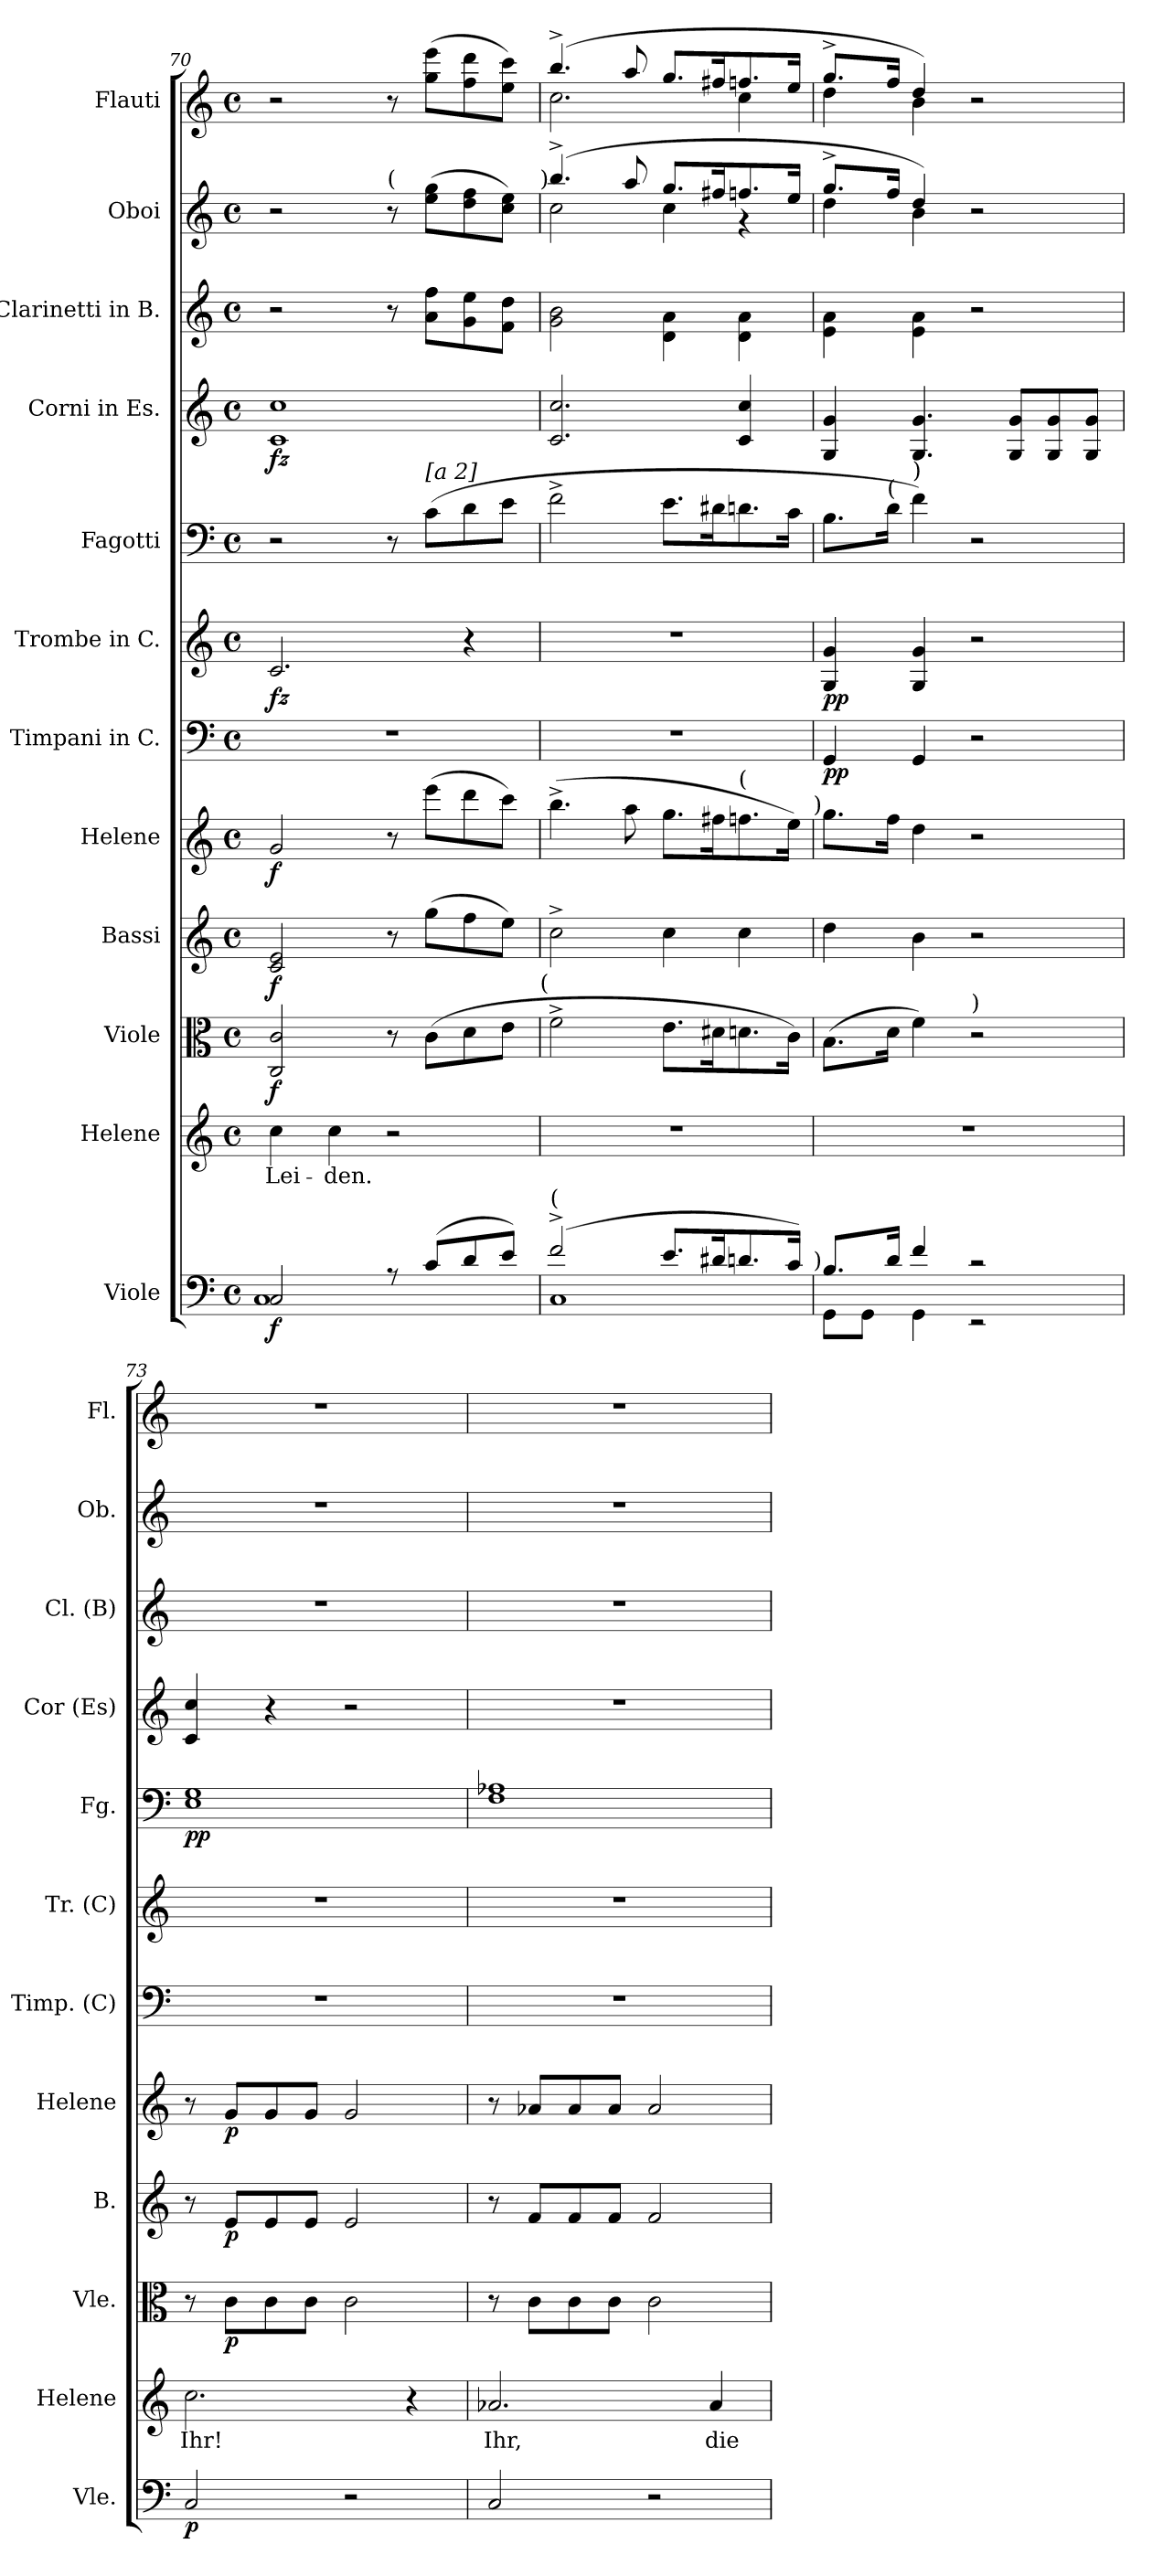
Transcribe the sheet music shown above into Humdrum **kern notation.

**kern	**dynam	**kern	**text	**kern	**dynam	**kern	**dynam	**kern	**dynam	**kern	**dynam	**kern	**dynam	**kern	**dynam	**kern	**dynam	**kern	**kern	**kern
*part12	*part12	*part11	*part11	*part10	*part10	*part9	*part9	*part8	*part8	*part7	*part7	*part6	*part6	*part5	*part5	*part4	*part4	*part3	*part2	*part1
*staff12	*staff12	*staff11	*staff11	*staff10	*staff10	*staff9	*staff9	*staff8	*staff8	*staff7	*staff7	*staff6	*staff6	*staff5	*staff5	*staff4	*staff4	*staff3	*staff2	*staff1
*I"Viole	*	*I"Helene	*	*I"Viole	*	*I"Bassi	*	*I"Helene	*	*I"Timpani in C.	*	*I"Trombe in C.	*	*I"Fagotti	*	*I"Corni in Es.	*	*I"Clarinetti in B.	*I"Oboi	*I"Flauti
*I'Vle.	*	*I'Helene	*	*I'Vle.	*	*I'B.	*	*I'Helene	*	*I'Timp. (C)	*	*I'Tr. (C)	*	*I'Fg.	*	*I'Cor (Es)	*	*I'Cl. (B)	*I'Ob.	*I'Fl.
*clefF4	*	*clefG2	*	*clefC3	*	*clefG2	*	*clefG2	*	*clefF4	*	*clefG2	*	*clefF4	*	*clefG2	*	*clefG2	*clefG2	*clefG2
*	*	*	*	*	*	*	*	*	*	*	*	*	*	*	*	*ITrd4c7	*	*ITrd1c2	*	*
*M4/4	*	*M4/4	*	*M4/4	*	*M4/4	*	*M4/4	*	*M4/4	*	*M4/4	*	*M4/4	*	*M4/4	*	*M4/4	*M4/4	*M4/4
*met(c)	*	*met(c)	*	*met(c)	*	*met(c)	*	*met(c)	*	*met(c)	*	*met(c)	*	*met(c)	*	*met(c)	*	*met(c)	*met(c)	*met(c)
=70	=70	=70	=70	=70	=70	=70	=70	=70	=70	=70	=70	=70	=70	=70	=70	=70	=70	=70	=70	=70
*^	*	*	*	*	*	*	*	*	*	*	*	*	*	*	*	*	*	*	*	*
!	!	!LO:DY:b	!	!	!	!LO:DY:b	!	!LO:DY:b	!	!LO:DY:b	!	!	!	!LO:DY:b	!	!	!	!LO:DY:b	!	!	!
2C/	1C	f	4cc\	Lei-	2C/ 2c/	f	2c/ 2e/	f	2g/	f	1r	.	2.c	fz	2r	.	1F 1f	fz	2r	2r	2r
.	.	.	4cc\	den.	.	.	.	.	.	.	.	.	.	.	.	.	.	.	.	.	.
!	!	!	!	!	!	!	!	!	!	!	!	!	!	!	!	!	!	!	!	!LO:TX:a:t=(	!
8r	.	.	2r	.	8r	.	8r	.	8r	.	.	.	.	.	8r	.	.	.	8r	8r	8r
!	!	!	!	!	!	!	!	!	!	!	!	!	!	!	!LO:TX:a:t=[a 2]	!	!	!	!	!	!
(>8c/L	.	.	.	.	(>8c\L	.	(>8gg\L	.	(>8eee\L	.	.	.	.	.	(>8c\L	.	.	.	8g\ 8ee\L	(>8ee\ 8gg\L	(>8gg\ 8eee\L
8d/	.	.	.	.	8d\	.	8ff\	.	8ddd\	.	.	.	4r	.	8d\	.	.	.	8f\ 8dd\	8dd\ 8ff\	8ff\ 8ddd\
8e/J)	.	.	.	.	8e\J	.	8ee\J)	.	8ccc\J)	.	.	.	.	.	8e\J	.	.	.	8e\ 8cc\J	8cc\ 8ee\J)	8ee\ 8ccc\J)
!	!	!	!	!	!	!	!	!	!	!	!	!	!	!	!	!	!	!	!	!LO:TX:a:t=)	!
!	!	!	!	!	!LO:TX:a:t=(	!	!	!	!	!	!	!	!	!	!	!	!	!	!	!	!
!!LO:PB:g=z
=71	=71	=71	=71	=71	=71	=71	=71	=71	=71	=71	=71	=71	=71	=71	=71	=71	=71	=71	=71	=71	=71
*	*	*	*	*	*	*	*	*	*	*	*	*	*	*	*	*	*	*	*	*^	*^
!LO:TX:a:t=(	!	!	!	!	!	!	!	!	!	!	!	!	!	!	!	!	!	!	!	!	!	!	!
(>2f^>/	1C	.	1r	.	2f^>\	.	2cc^>\	.	(>4.bb^>\	.	1r	.	1r	.	2f^>\	.	2.F/ 2.f/	.	2f\ 2a\	(>4.bb^>/	2cc\	(>4.bb^>/	2.cc\
.	.	.	.	.	.	.	.	.	8aa\	.	.	.	.	.	.	.	.	.	.	8aa/	.	8aa/	.
8.e/L	.	.	.	.	8.e\L	.	4cc\	.	8.gg\L	.	.	.	.	.	8.e\L	.	.	.	4c\ 4g\	8.gg/L	4cc\	8.gg/L	.
16d#/k	.	.	.	.	16d#\k	.	.	.	16ff#\k	.	.	.	.	.	16d#\k	.	.	.	.	16ff#/k	.	16ff#/k	.
!	!	!	!	!	!	!	!	!	!LO:TX:a:t=(	!	!	!	!	!	!	!	!	!	!	!	!	!	!
8.dn/	.	.	.	.	8.dn\	.	4cc\	.	8.ffn\	.	.	.	.	.	8.dn\	.	4F/ 4f/	.	4c\ 4g\	8.ffn/	4r	8.ffn/	4cc\
16c/Jk)	.	.	.	.	16c\Jk)	.	.	.	16ee\Jk)	.	.	.	.	.	16c\Jk	.	.	.	.	16ee/Jk	.	16ee/Jk	.
!	!	!	!	!	!	!	!	!	!LO:TX:a:t=)	!	!	!	!	!	!	!	!	!	!	!	!	!	!
!LO:TX:a:t=)	!	!	!	!	!	!	!	!	!	!	!	!	!	!	!	!	!	!	!	!	!	!	!
=72	=72	=72	=72	=72	=72	=72	=72	=72	=72	=72	=72	=72	=72	=72	=72	=72	=72	=72	=72	=72	=72	=72	=72
!	!	!	!	!	!	!	!	!	!	!	!	!LO:DY:b	!	!LO:DY:b	!	!	!	!	!	!	!	!	!
8.B/L	8GG\L	.	1r	.	(>8.B\L	.	4dd\	.	8.gg\L	.	4GG/	pp	4G/ 4g/	pp	8.B\L	.	4C/ 4c/	.	4d\ 4g\	8.gg^>/L	4dd\	8.gg^>/L	4dd\
.	8GG\J	.	.	.	.	.	.	.	.	.	.	.	.	.	.	.	.	.	.	.	.	.	.
!	!	!	!	!	!	!	!	!	!	!	!	!	!	!	!LO:TX:a:t=(	!	!	!	!	!	!	!	!
16d/Jk	.	.	.	.	16d\Jk	.	.	.	16ff\Jk	.	.	.	.	.	16d\Jk	.	.	.	.	16ff/Jk	.	16ff/Jk	.
!	!	!	!	!	!	!	!	!	!	!	!	!	!	!	!LO:TX:a:t=)	!	!	!	!	!	!	!	!
4f/	4GG\	.	.	.	4f\)	.	4b\	.	4dd\	.	4GG/	.	4G/ 4g/	.	4f\)	.	4.C/ 4.c/	.	4d\ 4g\	4dd/)	4b\	4dd/)	4b\
!	!	!	!	!	!LO:TX:a:t=)	!	!	!	!	!	!	!	!	!	!	!	!	!	!	!	!	!	!
2r	2r	.	.	.	2r	.	2r	.	2r	.	2r	.	2r	.	2r	.	.	.	2r	2r	2ryy	2r	2ryy
.	.	.	.	.	.	.	.	.	.	.	.	.	.	.	.	.	8C/ 8c/L	.	.	.	.	.	.
.	.	.	.	.	.	.	.	.	.	.	.	.	.	.	.	.	8C/ 8c/	.	.	.	.	.	.
.	.	.	.	.	.	.	.	.	.	.	.	.	.	.	.	.	8C/ 8c/J	.	.	.	.	.	.
*	*	*	*	*	*	*	*	*	*	*	*	*	*	*	*	*	*	*	*	*v	*v	*	*
*v	*v	*	*	*	*	*	*	*	*	*	*	*	*	*	*	*	*	*	*	*	*v	*v
=73	=73	=73	=73	=73	=73	=73	=73	=73	=73	=73	=73	=73	=73	=73	=73	=73	=73	=73	=73	=73
!	!LO:DY:b	!	!	!	!	!	!	!	!	!	!	!	!	!	!LO:DY:b	!	!	!	!	!
2C/	p	2.cc\	Ihr!	8r	.	8r	.	8r	.	1r	.	1r	.	1E 1G	pp	4F/ 4f/	.	1r	1r	1r
!	!	!	!	!	!LO:DY:b	!	!LO:DY:b	!	!LO:DY:b	!	!	!	!	!	!	!	!	!	!	!
.	.	.	.	8c\L	p	8e/L	p	8g/L	p	.	.	.	.	.	.	.	.	.	.	.
.	.	.	.	8c\	.	8e/	.	8g/	.	.	.	.	.	.	.	4r	.	.	.	.
.	.	.	.	8c\J	.	8e/J	.	8g/J	.	.	.	.	.	.	.	.	.	.	.	.
2r	.	.	.	2c\	.	2e/	.	2g/	.	.	.	.	.	.	.	2r	.	.	.	.
.	.	4r	.	.	.	.	.	.	.	.	.	.	.	.	.	.	.	.	.	.
=74	=74	=74	=74	=74	=74	=74	=74	=74	=74	=74	=74	=74	=74	=74	=74	=74	=74	=74	=74	=74
2C/	.	2.a-/	Ihr,	8r	.	8r	.	8r	.	1r	.	1r	.	1F 1A-	.	1r	.	1r	1r	1r
.	.	.	.	8c\L	.	8f/L	.	8a-/L	.	.	.	.	.	.	.	.	.	.	.	.
.	.	.	.	8c\	.	8f/	.	8a-/	.	.	.	.	.	.	.	.	.	.	.	.
.	.	.	.	8c\J	.	8f/J	.	8a-/J	.	.	.	.	.	.	.	.	.	.	.	.
2r	.	.	.	2c\	.	2f/	.	2a-/	.	.	.	.	.	.	.	.	.	.	.	.
.	.	4a-/	die	.	.	.	.	.	.	.	.	.	.	.	.	.	.	.	.	.
=	=	=	=	=	=	=	=	=	=	=	=	=	=	=	=	=	=	=	=	=
*-	*-	*-	*-	*-	*-	*-	*-	*-	*-	*-	*-	*-	*-	*-	*-	*-	*-	*-	*-	*-
